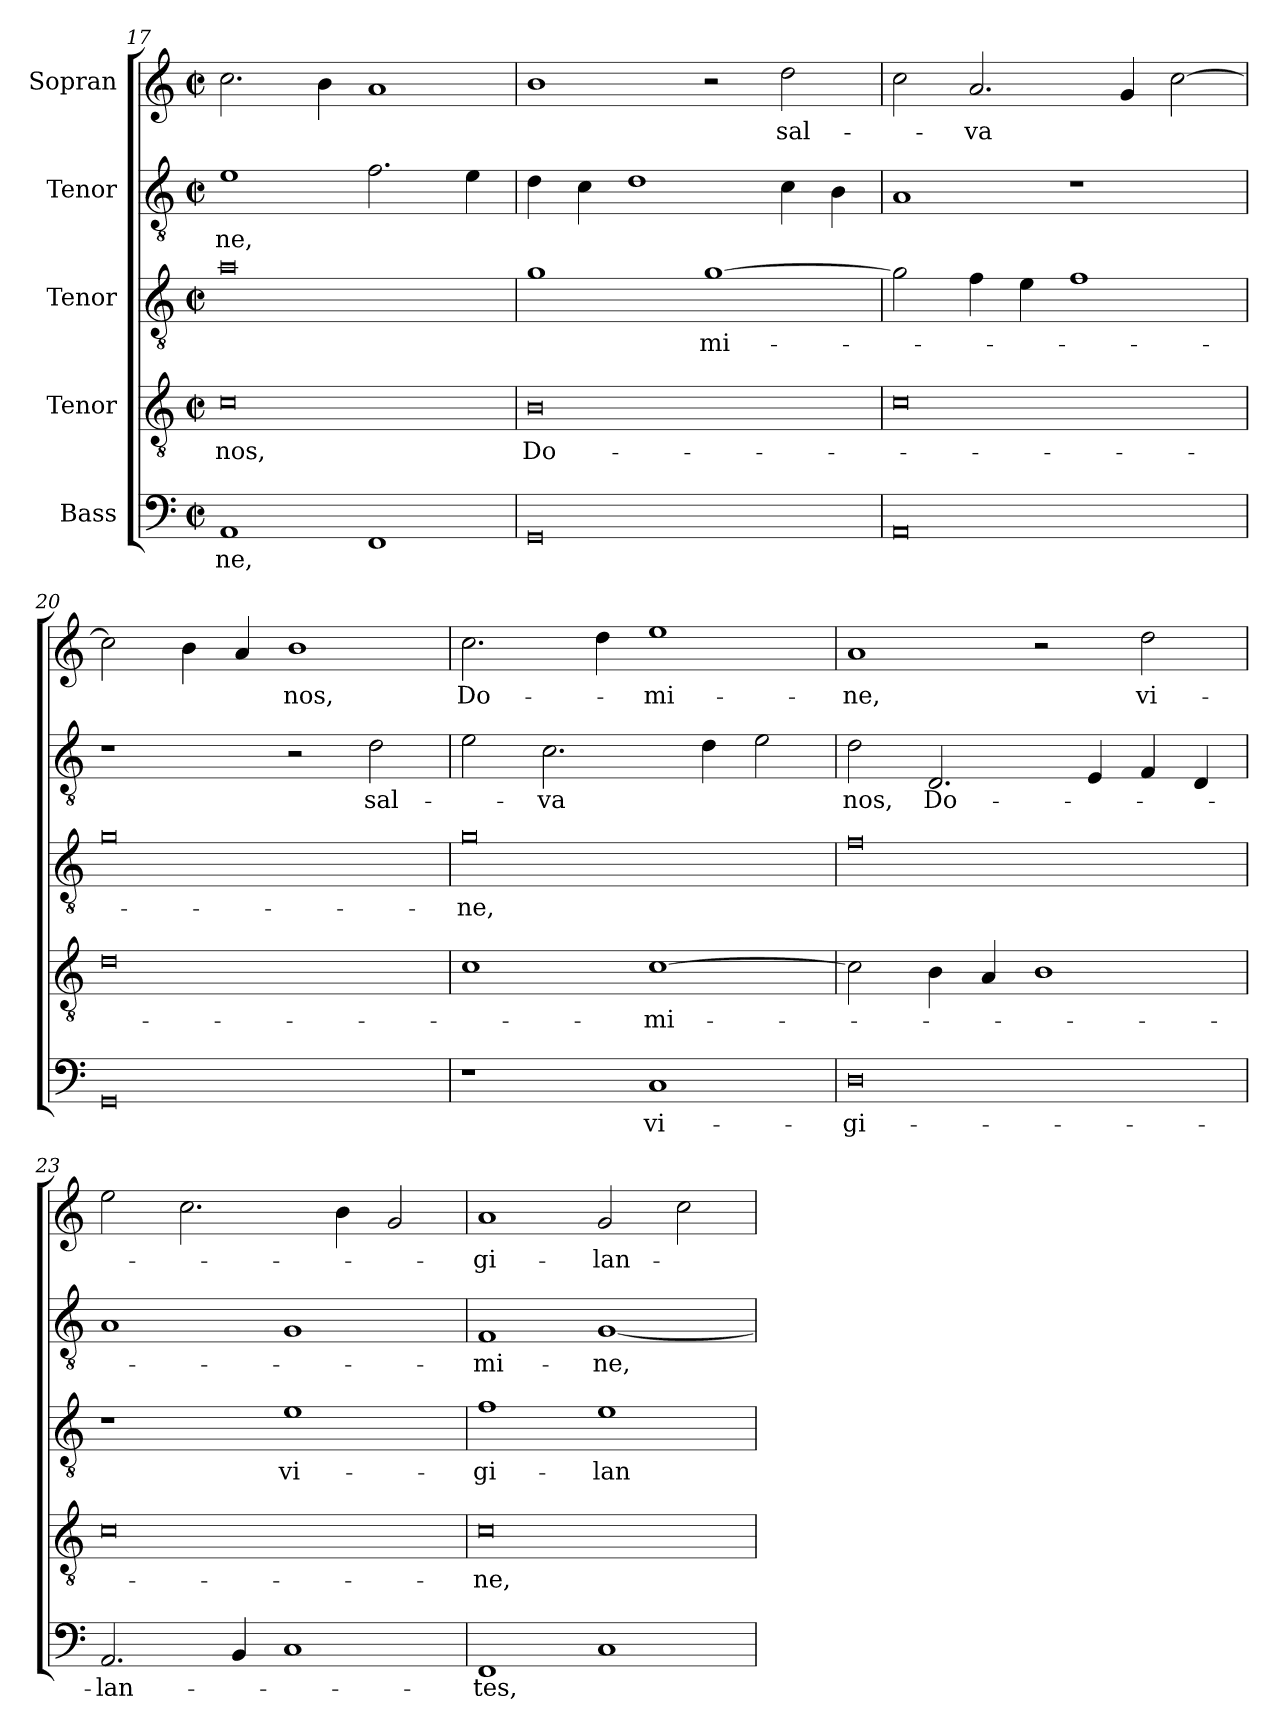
**kern	**text	**kern	**text	**kern	**text	**kern	**text	**kern	**text
*part5	*part5	*part4	*part4	*part3	*part3	*part2	*part2	*part1	*part1
*staff5	*staff5	*staff4	*staff4	*staff3	*staff3	*staff2	*staff2	*staff1	*staff1
*I"Bass	*	*I"Tenor	*	*I"Tenor	*	*I"Tenor	*	*I"Sopran	*
*clefF4	*	*clefGv2	*	*clefGv2	*	*clefGv2	*	*clefG2	*
*	*	*ITrd7c12	*	*ITrd7c12	*	*ITrd7c12	*	*	*
*k[]	*	*k[]	*	*k[]	*	*k[]	*	*k[]	*
*C:	*	*C:	*	*C:	*	*C:	*	*C:	*
*M2/2	*	*M2/2	*	*M2/2	*	*M2/2	*	*M2/2	*
*met(c|)	*	*met(c|)	*	*met(c|)	*	*met(c|)	*	*met(c|)	*
=17	=17	=17	=17	=17	=17	=17	=17	=17	=17
!	!LO:LY:b:color=#000000	!	!	!	!	!	!	!	!
!	!	!	!LO:LY:b:color=#000000	!	!	!	!	!	!
!	!	!	!	!	!	!	!LO:LY:b:color=#000000	!	!
1AAi	-ne,	0Ci	nos,	0Ai	.	1Ei	-ne,	2.cci\	.
.	.	.	.	.	.	.	.	4bi\	.
1FFi	.	.	.	.	.	2.Fi\	.	1ai	.
.	.	.	.	.	.	4Ei\	.	.	.
=18	=18	=18	=18	=18	=18	=18	=18	=18	=18
!	!	!	!LO:LY:b:color=#000000	!	!	!	!	!	!
0GGi	.	0BBi	Do-	1Gi	.	4Di\	.	1bi	.
.	.	.	.	.	.	4Ci\	.	.	.
.	.	.	.	.	.	1Di	.	.	.
!	!	!	!	!	!LO:LY:b:color=#000000	!	!	!	!
.	.	.	.	[>1Gi	-mi-	.	.	2r	.
!	!	!	!	!	!	!	!	!	!LO:LY:b:color=#000000
.	.	.	.	.	.	4Ci\	.	2ddi\	sal-
.	.	.	.	.	.	4BBi\	.	.	.
=19	=19	=19	=19	=19	=19	=19	=19	=19	=19
0AAi	.	0Ci	.	2Gi\]	.	1AAi	.	2cci\	.
!	!	!	!	!	!	!	!	!	!LO:LY:b:color=#000000
.	.	.	.	4Fi\	.	.	.	2.ai/	-va
.	.	.	.	4Ei\	.	.	.	.	.
.	.	.	.	1Fi	.	1r	.	.	.
.	.	.	.	.	.	.	.	4gi/	.
.	.	.	.	.	.	.	.	[>2cci\	.
=20	=20	=20	=20	=20	=20	=20	=20	=20	=20
0GGi	.	0Di	.	0Gi	.	1r	.	2cci\]	.
.	.	.	.	.	.	.	.	4bi\	.
.	.	.	.	.	.	.	.	4ai/	.
!	!	!	!	!	!	!	!	!	!LO:LY:b:color=#000000
.	.	.	.	.	.	2r	.	1bi	nos,
!	!	!	!	!	!	!	!LO:LY:b:color=#000000	!	!
.	.	.	.	.	.	2Di\	sal-	.	.
!!LO:LB:g=z
=21	=21	=21	=21	=21	=21	=21	=21	=21	=21
!	!	!	!	!	!LO:LY:b:color=#000000	!	!	!	!
!	!	!	!	!	!	!	!	!	!LO:LY:b:color=#000000
1r	.	1Ci	.	0Gi	-ne,	2Ei\	.	2.cci\	Do-
!	!	!	!	!	!	!	!LO:LY:b:color=#000000	!	!
.	.	.	.	.	.	2.Ci\	-va	.	.
.	.	.	.	.	.	.	.	4ddi\	.
!	!LO:LY:b:color=#000000	!	!	!	!	!	!	!	!
!	!	!	!LO:LY:b:color=#000000	!	!	!	!	!	!
!	!	!	!	!	!	!	!	!	!LO:LY:b:color=#000000
1Ci	vi-	[>1Ci	-mi-	.	.	.	.	1eei	-mi-
.	.	.	.	.	.	4Di\	.	.	.
.	.	.	.	.	.	2Ei\	.	.	.
=22	=22	=22	=22	=22	=22	=22	=22	=22	=22
!	!LO:LY:b:color=#000000	!	!	!	!	!	!	!	!
!	!	!	!	!	!	!	!LO:LY:b:color=#000000	!	!
!	!	!	!	!	!	!	!	!	!LO:LY:b:color=#000000
0Di	-gi-	2Ci\]	.	0Fi	.	2Di\	nos,	1ai	-ne,
!	!	!	!	!	!	!	!LO:LY:b:color=#000000	!	!
.	.	4BBi\	.	.	.	2.DDi/	Do-	.	.
.	.	4AAi/	.	.	.	.	.	.	.
.	.	1BBi	.	.	.	.	.	2r	.
.	.	.	.	.	.	4EEi/	.	.	.
!	!	!	!	!	!	!	!	!	!LO:LY:b:color=#000000
.	.	.	.	.	.	4FFi/	.	2ddi\	vi-
.	.	.	.	.	.	4DDi/	.	.	.
=23	=23	=23	=23	=23	=23	=23	=23	=23	=23
!	!LO:LY:b:color=#000000	!	!	!	!	!	!	!	!
2.AAi/	-lan-	0Ci	.	1r	.	1AAi	.	2eei\	.
.	.	.	.	.	.	.	.	2.cci\	.
4BBi/	.	.	.	.	.	.	.	.	.
!	!	!	!	!	!LO:LY:b:color=#000000	!	!	!	!
1Ci	.	.	.	1Ei	vi-	1GGi	.	.	.
.	.	.	.	.	.	.	.	4bi\	.
.	.	.	.	.	.	.	.	2gi/	.
=24	=24	=24	=24	=24	=24	=24	=24	=24	=24
!	!LO:LY:b:color=#000000	!	!	!	!	!	!	!	!
!	!	!	!LO:LY:b:color=#000000	!	!	!	!	!	!
!	!	!	!	!	!LO:LY:b:color=#000000	!	!	!	!
!	!	!	!	!	!	!	!LO:LY:b:color=#000000	!	!
!	!	!	!	!	!	!	!	!	!LO:LY:b:color=#000000
1FFi	-tes,	0Ci	-ne,	1Fi	-gi-	1FFi	-mi-	1ai	-gi-
!	!	!	!	!	!LO:LY:b:color=#000000	!	!	!	!
!	!	!	!	!	!	!	!LO:LY:b:color=#000000	!	!
!	!	!	!	!	!	!	!	!	!LO:LY:b:color=#000000
1Ci	.	.	.	1Ei	-lan-	[<1GGi	-ne,	2gi/	-lan-
.	.	.	.	.	.	.	.	2cci\	.
=	=	=	=	=	=	=	=	=	=
*-	*-	*-	*-	*-	*-	*-	*-	*-	*-
